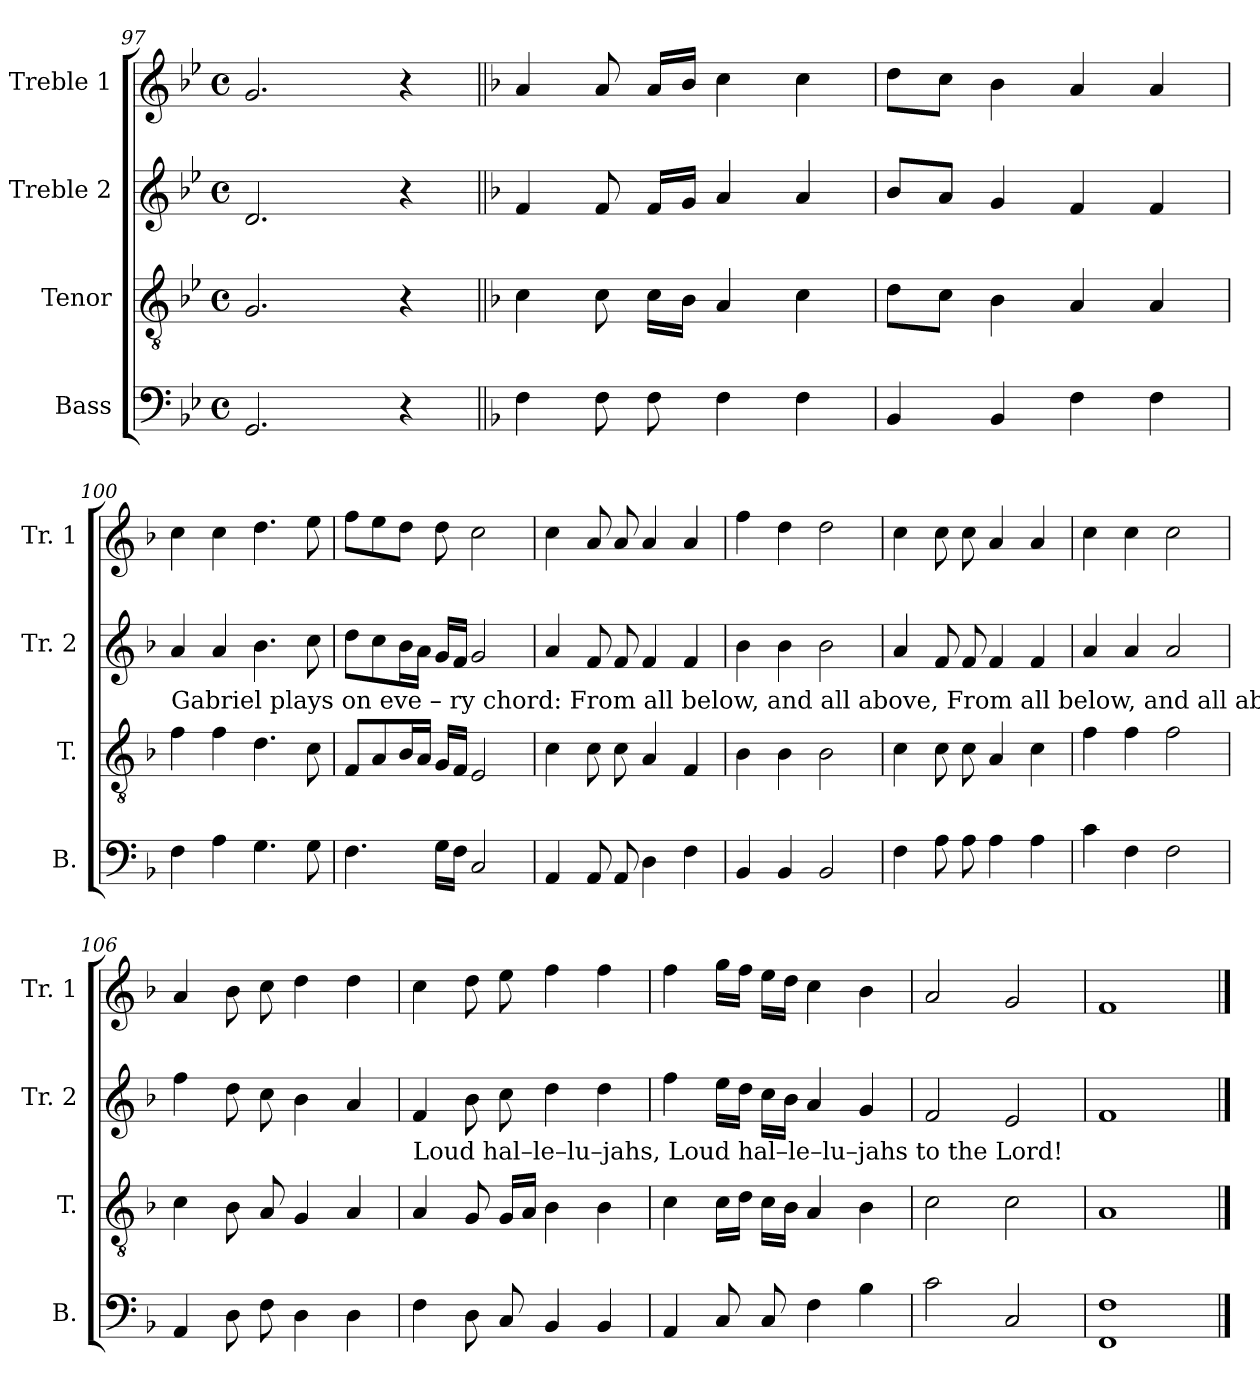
**kern	**kern	**kern	**kern
*part4	*part3	*part2	*part1
*staff4	*staff3	*staff2	*staff1
*I"Bass	*I"Tenor	*I"Treble 2	*I"Treble 1
*I'B.	*I'T.	*I'Tr. 2	*I'Tr. 1
*clefF4	*clefGv2	*clefG2	*clefG2
*k[b-e-]	*k[b-e-]	*k[b-e-]	*k[b-e-]
*M4/4	*M4/4	*M4/4	*M4/4
*met(c)	*met(c)	*met(c)	*met(c)
=97	=97	=97	=97
2.GG/	2.G/	2.d/	2.g/
4r	4r	4r	4r
=98||	=98||	=98||	=98||
*k[b-]	*k[b-]	*k[b-]	*k[b-]
4F\	4c\	4f/	4a/
8F\	8c\	8f/	8a/
8F\	16c\LL	16f/LL	16a/LL
.	16B-\JJ	16g/JJ	16b-/JJ
4F\	4A/	4a/	4cc\
4F\	4c\	4a/	4cc\
=99	=99	=99	=99
4BB-/	8d\L	8b-/L	8dd\L
.	8c\J	8a/J	8cc\J
4BB-/	4B-\	4g/	4b-\
4F\	4A/	4f/	4a/
4F\	4A/	4f/	4a/
!!LO:LB:g=z
=100	=100	=100	=100
!	!	!LO:TX:b:t=Gabriel plays on eve     –      ry chord&colon;   From all below, and all above,     From all below, and all above,      Loud hallelujahs,	!
4F\	4f\	4a/	4cc\
4A\	4f\	4a/	4cc\
4.G\	4.d\	4.b-\	4.dd\
8G\	8c\	8cc\	8ee\
=101	=101	=101	=101
4.F\	8F/L	8dd\L	8ff\L
.	8A/	8cc\	8ee\
.	16B-/L	16b-\L	8dd\J
.	16A/JJ	16a\JJ	.
16G\LL	16G/LL	16g/LL	8dd\
16F\JJ	16F/JJ	16f/JJ	.
2C/	2E/	2g/	2cc\
=102	=102	=102	=102
4AA/	4c\	4a/	4cc\
8AA/	8c\	8f/	8a/
8AA/	8c\	8f/	8a/
4D\	4A/	4f/	4a/
4F\	4F/	4f/	4a/
=103	=103	=103	=103
4BB-/	4B-\	4b-\	4ff\
4BB-/	4B-\	4b-\	4dd\
2BB-/	2B-\	2b-\	2dd\
=104	=104	=104	=104
4F\	4c\	4a/	4cc\
8A\	8c\	8f/	8cc\
8A\	8c\	8f/	8cc\
4A\	4A/	4f/	4a/
4A\	4c\	4f/	4a/
=105	=105	=105	=105
4c\	4f\	4a/	4cc\
4F\	4f\	4a/	4cc\
2F\	2f\	2a/	2cc\
=106	=106	=106	=106
4AA/	4c\	4ff\	4a/
8D\	8B-\	8dd\	8b-\
8F\	8A/	8cc\	8cc\
4D\	4G/	4b-\	4dd\
4D\	4A/	4a/	4dd\
!!LO:LB:g=z
=107	=107	=107	=107
!	!	!LO:TX:b:t=Loud hal–le–lu–jahs,     Loud hal–le–lu–jahs        to         the       Lord!	!
4F\	4A/	4f/	4cc\
8D\	8G/	8b-\	8dd\
8C/	16G/LL	8cc\	8ee\
.	16A/JJ	.	.
4BB-/	4B-\	4dd\	4ff\
4BB-/	4B-\	4dd\	4ff\
=108	=108	=108	=108
4AA/	4c\	4ff\	4ff\
8C/	16c\LL	16ee\LL	16gg\LL
.	16d\JJ	16dd\JJ	16ff\JJ
8C/	16c\LL	16cc\LL	16ee\LL
.	16B-\JJ	16b-\JJ	16dd\JJ
4F\	4A/	4a/	4cc\
4B-\	4B-\	4g/	4b-\
=109	=109	=109	=109
2c\	2c\	2f/	2a/
2C/	2c\	2e/	2g/
=110	=110	=110	=110
1FF 1F	1A	1f	1f
==	==	==	==
*-	*-	*-	*-
